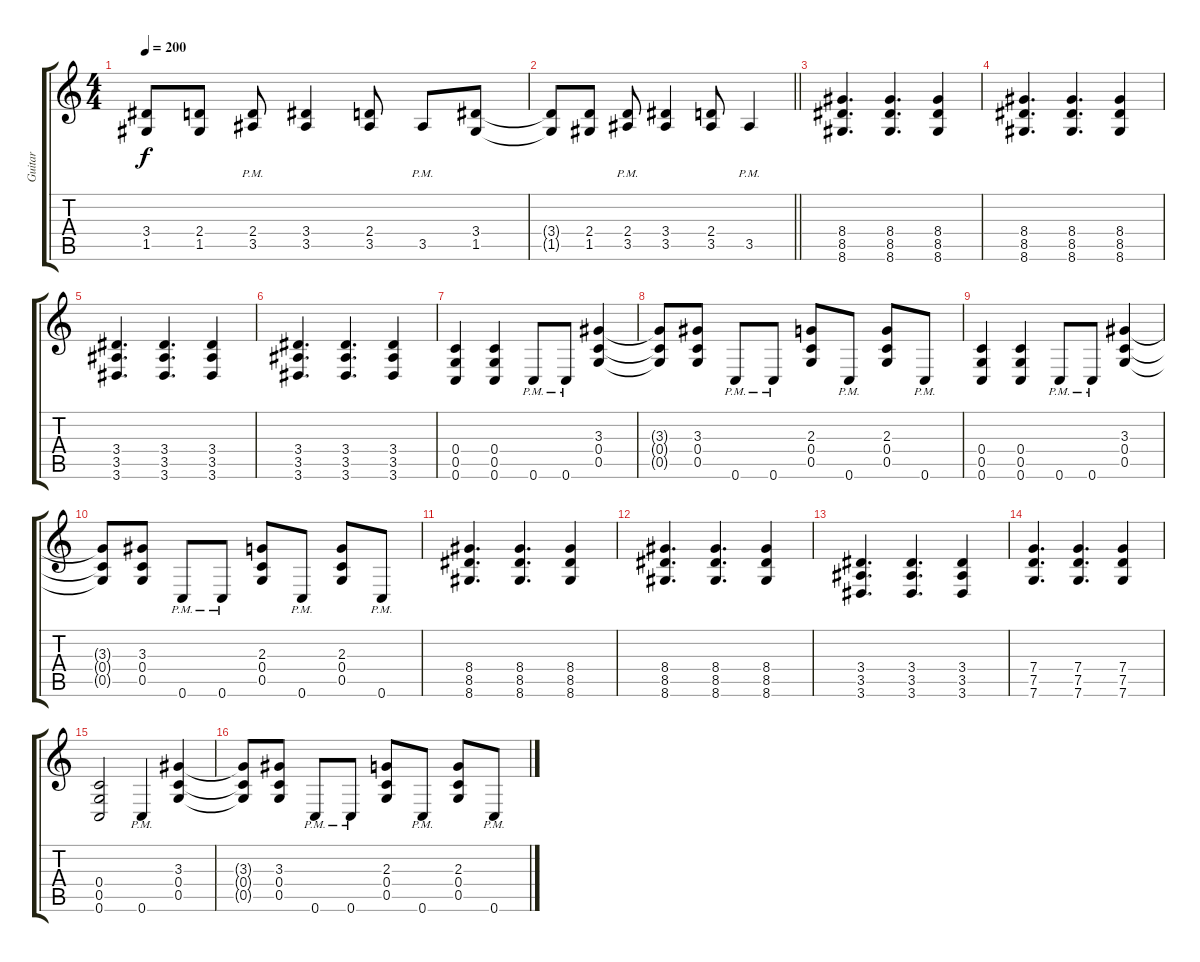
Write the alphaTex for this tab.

\track ("Guitar" "Guitar") {instrument distortionguitar}
\staff {score tabs}
\tuning (D4 A3 F3 C3 G2 C2) {hide}
\ts (4 4)
\tempo 200
\clef g2
\ks c
(3.4{t} 1.5{t}).8{dy f} (2.4 1.5).8 (2.4{pm} 3.5{pm}).8 (3.4 3.5).4 (2.4 3.5).8 3.5{pm}.8 (3.4 1.5).8 |
\barLineRight lightlight
(3.4{t} 1.5{t}).8 (2.4 1.5).8 (2.4{pm} 3.5{pm}).8 (3.4 3.5).4 (2.4 3.5).8 3.5{pm}.4 |
\section ("" " ")
(8.4 8.5 8.6).4{d} (8.4 8.5 8.6).4{d} (8.4 8.5 8.6).4 |
(8.4 8.5 8.6).4{d} (8.4 8.5 8.6).4{d} (8.4 8.5 8.6).4 |
(3.4 3.5 3.6).4{d} (3.4 3.5 3.6).4{d} (3.4 3.5 3.6).4 |
(3.4 3.5 3.6).4{d} (3.4 3.5 3.6).4{d} (3.4 3.5 3.6).4 |
(0.4 0.5 0.6).4 (0.4 0.5 0.6).4 0.6{pm}.8 0.6{pm}.8 (3.3 0.4 0.5).4 |
(3.3{t} 0.4{t} 0.5{t}).8 (3.3 0.4 0.5).8 0.6{pm}.8 0.6{pm}.8 (2.3 0.4 0.5).8 0.6{pm}.8 (2.3 0.4 0.5).8 0.6{pm}.8 |
(0.4 0.5 0.6).4 (0.4 0.5 0.6).4 0.6{pm}.8 0.6{pm}.8 (3.3 0.4 0.5).4 |
(3.3{t} 0.4{t} 0.5{t}).8 (3.3 0.4 0.5).8 0.6{pm}.8 0.6{pm}.8 (2.3 0.4 0.5).8 0.6{pm}.8 (2.3 0.4 0.5).8 0.6{pm}.8 |
(8.4 8.5 8.6).4{d} (8.4 8.5 8.6).4{d} (8.4 8.5 8.6).4 |
(8.4 8.5 8.6).4{d} (8.4 8.5 8.6).4{d} (8.4 8.5 8.6).4 |
(3.4 3.5 3.6).4{d} (3.4 3.5 3.6).4{d} (3.4 3.5 3.6).4 |
(7.4 7.5 7.6).4{d} (7.4 7.5 7.6).4{d} (7.4 7.5 7.6).4 |
(0.4 0.5 0.6).2 0.6{pm}.4 (3.3 0.4 0.5).4 |
(3.3{t} 0.4{t} 0.5{t}).8 (3.3 0.4 0.5).8 0.6{pm}.8 0.6{pm}.8 (2.3 0.4 0.5).8 0.6{pm}.8 (2.3 0.4 0.5).8 0.6{pm}.8
